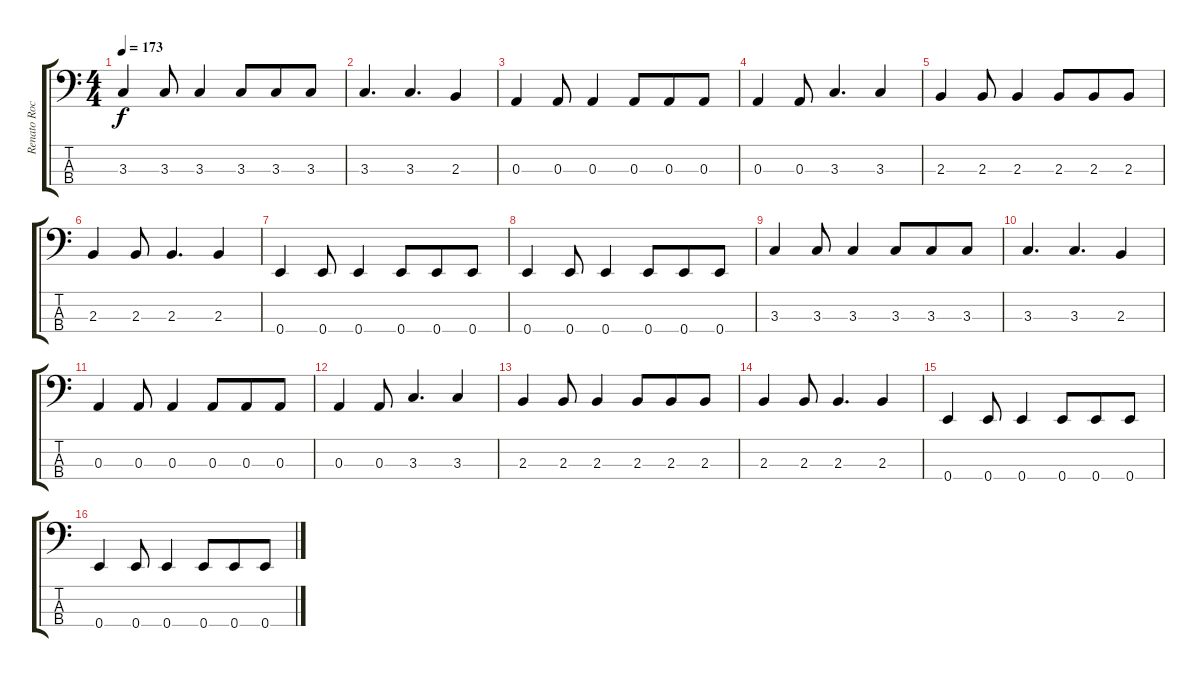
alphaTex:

\track ("Renato Rocha (Baixo)" "Renato Roc") {instrument electricbassfinger}
\staff {score tabs}
\tuning (G2 D2 A1 E1) {hide}
\ts (4 4)
\tempo 173
\clef f4
\ks c
3.3.4{dy f} 3.3.8 3.3.4 3.3.8{beam merge} 3.3.8 3.3.8 |
3.3.4{d} 3.3.4{d} 2.3.4 |
0.3.4 0.3.8 0.3.4 0.3.8{beam merge} 0.3.8 0.3.8 |
0.3.4 0.3.8 3.3.4{d} 3.3.4 |
2.3.4 2.3.8 2.3.4 2.3.8{beam merge} 2.3.8 2.3.8 |
2.3.4 2.3.8 2.3.4{d} 2.3.4 |
0.4.4 0.4.8 0.4.4 0.4.8{beam merge} 0.4.8 0.4.8 |
0.4.4 0.4.8 0.4.4 0.4.8{beam merge} 0.4.8 0.4.8 |
3.3.4 3.3.8 3.3.4 3.3.8{beam merge} 3.3.8 3.3.8 |
3.3.4{d} 3.3.4{d} 2.3.4 |
0.3.4 0.3.8 0.3.4 0.3.8{beam merge} 0.3.8 0.3.8 |
0.3.4 0.3.8 3.3.4{d} 3.3.4 |
2.3.4 2.3.8 2.3.4 2.3.8{beam merge} 2.3.8 2.3.8 |
2.3.4 2.3.8 2.3.4{d} 2.3.4 |
0.4.4 0.4.8 0.4.4 0.4.8{beam merge} 0.4.8 0.4.8 |
0.4.4 0.4.8 0.4.4 0.4.8{beam merge} 0.4.8 0.4.8
